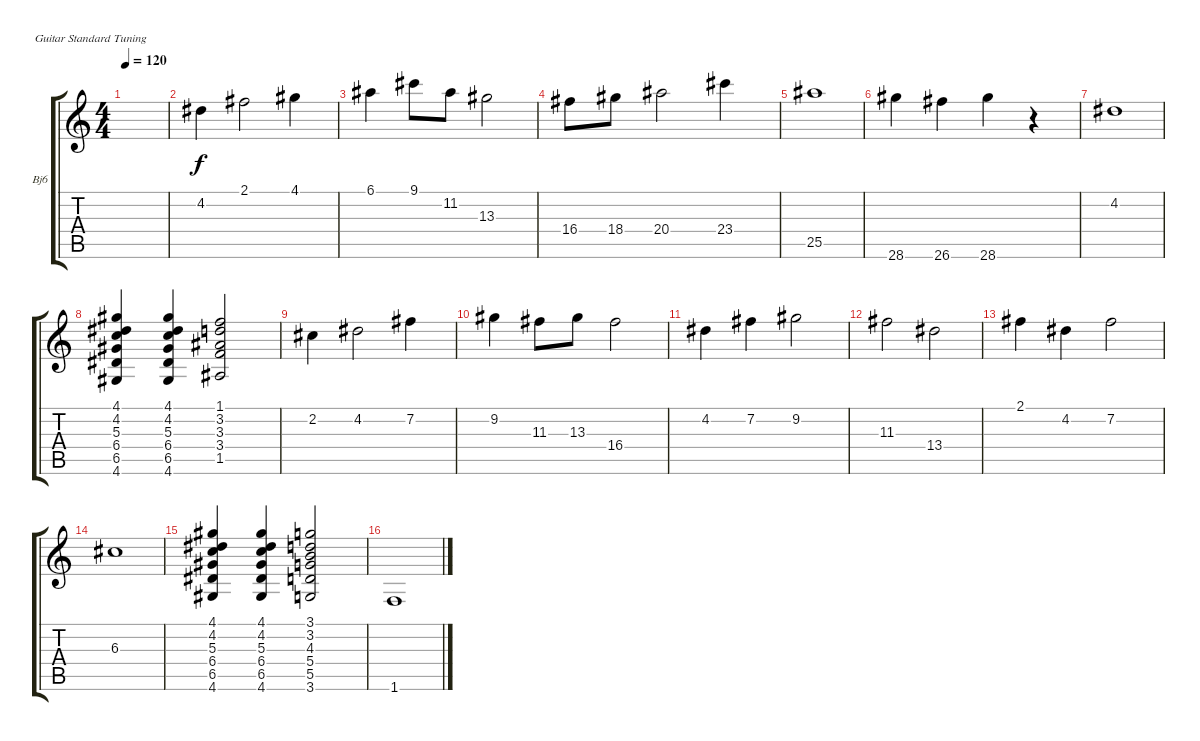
\defaultSystemsLayout 4
\bracketExtendMode groupsimilarinstruments
\firstSystemTrackNameOrientation horizontal
\otherSystemsTrackNameOrientation horizontal
\track ("Banjo" "Bj6") {instrument banjo}
\staff {score tabs}
\tuning (E4 B3 G3 D3 A2 E2)
\displaytranspose 12
\ts (4 4)
\tempo 120
\clef g2
\ks c
|
\scale
0.485477 4.2.4 2.1.2 4.1.4 |
\scale
0.257261 6.1.4 9.1.8 11.2.8 13.3.2 |
\scale
0.257261 16.4.8 18.4.8 20.4.2 23.4.4 |
\scale
0.333333 25.5.1 |
\scale
0.333333 28.6.4 26.6.4 28.6.4 r.4 |
\scale
0.333333 4.2.1 |
\scale
0.333333 (4.6 6.5 6.4 5.3 4.2 4.1).4 (4.6 6.5 6.4 5.3 4.2 4.1).4 (1.5 3.4 3.3 3.2 1.1).2 |
\scale
0.333333 2.2.4 4.2.2 7.2.4 |
\scale
0.333333 9.2.4 11.3.8 13.3.8 16.4.2 |
\scale
0.333333 4.2.4 7.2.4 9.2.2 |
\scale
0.333333 11.3.2 13.4.2 |
\scale
0.333333 2.1.4 4.2.4 7.2.2 |
\scale
0.333333 6.3.1 |
\scale
0.333333 (4.6 6.5 6.4 5.3 4.2 4.1).4 (4.6 6.5 6.4 5.3 4.2 4.1).4 (3.6 5.5 5.4 4.3 3.2 3.1).2 |
\scale
0.333333 1.6.1
